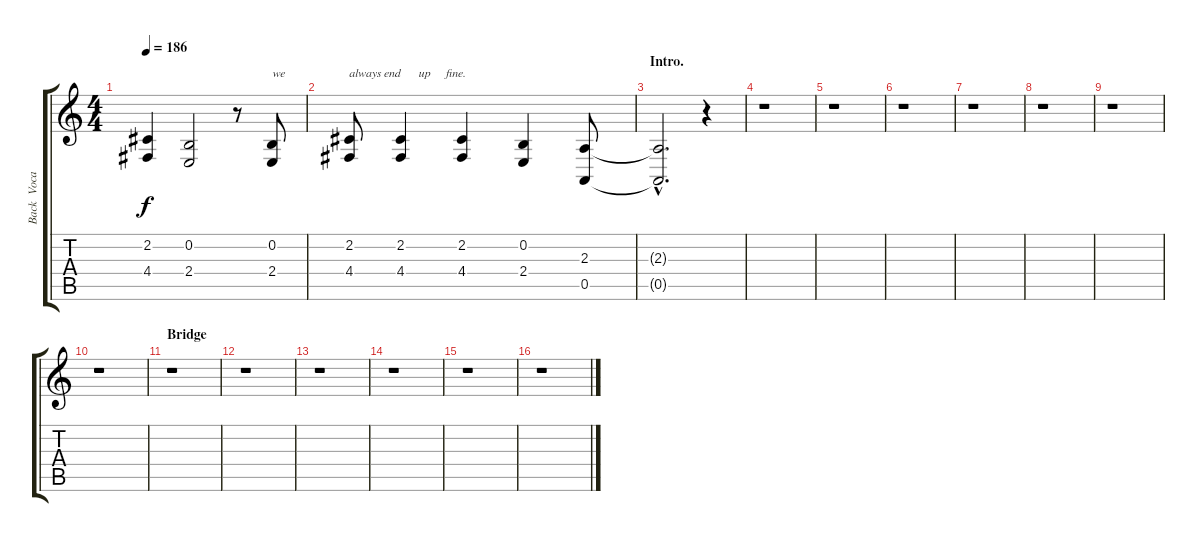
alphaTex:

\track ("Back  Vocal" "Back  Voca") {instrument flute}
\staff {score tabs}
\tuning (E4 B3 G3 D3 A2 E2) {hide}
\ts (4 4)
\tempo 186
\clef g2
\ks c
(2.2 4.4).4{dy f} (0.2 2.4).2 r.8 (0.2 2.4).8{txt "we"} |
(2.2 4.4).8{txt "always end      up     fine."} (2.2 4.4).4 (2.2 4.4).4 (0.2 2.4).4 (2.3 0.5).8 |
\section ("" "Intro.")
(2.3{hac t} 0.5{hac t}).2{d} r.4 |
r.1 |
r.1 |
r.1 |
r.1 |
r.1 |
r.1 |
r.1 |
\section ("" "Bridge")
r.1 |
r.1 |
r.1 |
r.1 |
r.1 |
r.1
